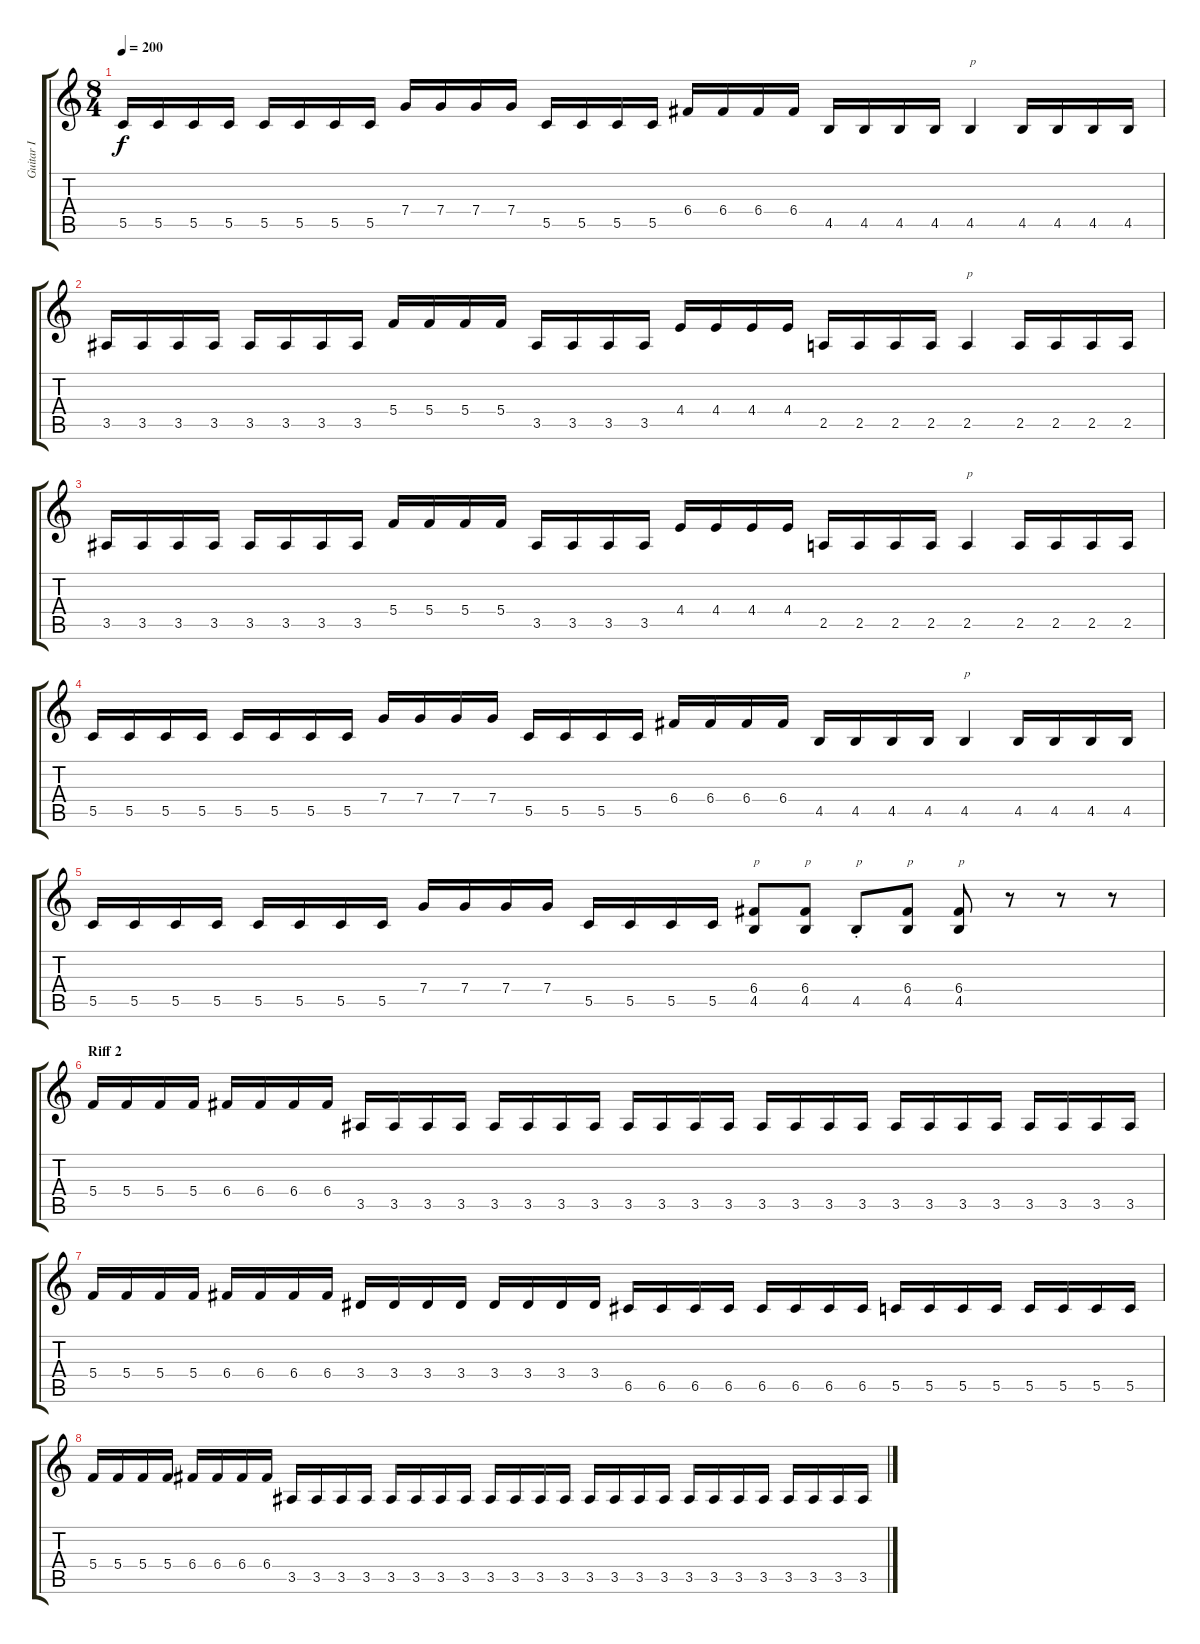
\track ("Guitar I" "Guitar I") {instrument distortionguitar}
\staff {score tabs}
\tuning (D4 A3 F3 C3 G2 D2) {hide}
\ts (8 4)
\tempo 200
\clef g2
\ks c
5.5.16{dy f} 5.5.16 5.5.16 5.5.16 5.5.16 5.5.16 5.5.16 5.5.16 7.4.16 7.4.16 7.4.16 7.4.16 5.5.16 5.5.16 5.5.16 5.5.16 6.4.16 6.4.16 6.4.16 6.4.16 4.5.16 4.5.16 4.5.16 4.5.16 4.5.4{txt "p"} 4.5.16 4.5.16 4.5.16 4.5.16 |
3.5.16 3.5.16 3.5.16 3.5.16 3.5.16 3.5.16 3.5.16 3.5.16 5.4.16 5.4.16 5.4.16 5.4.16 3.5.16 3.5.16 3.5.16 3.5.16 4.4.16 4.4.16 4.4.16 4.4.16 2.5.16 2.5.16 2.5.16 2.5.16 2.5.4{txt "p"} 2.5.16 2.5.16 2.5.16 2.5.16 |
3.5.16 3.5.16 3.5.16 3.5.16 3.5.16 3.5.16 3.5.16 3.5.16 5.4.16 5.4.16 5.4.16 5.4.16 3.5.16 3.5.16 3.5.16 3.5.16 4.4.16 4.4.16 4.4.16 4.4.16 2.5.16 2.5.16 2.5.16 2.5.16 2.5.4{txt "p"} 2.5.16 2.5.16 2.5.16 2.5.16 |
5.5.16 5.5.16 5.5.16 5.5.16 5.5.16 5.5.16 5.5.16 5.5.16 7.4.16 7.4.16 7.4.16 7.4.16 5.5.16 5.5.16 5.5.16 5.5.16 6.4.16 6.4.16 6.4.16 6.4.16 4.5.16 4.5.16 4.5.16 4.5.16 4.5.4{txt "p"} 4.5.16 4.5.16 4.5.16 4.5.16 |
5.5.16 5.5.16 5.5.16 5.5.16 5.5.16 5.5.16 5.5.16 5.5.16 7.4.16 7.4.16 7.4.16 7.4.16 5.5.16 5.5.16 5.5.16 5.5.16 (6.4 4.5).8{txt "p"} (6.4 4.5).8{txt "p"} 4.5{st}.8{txt "p"} (6.4 4.5).8{txt "p"} (6.4 4.5).8{txt "p"} r.8 r.8 r.8 |
\section ("" "Riff 2")
5.4.16 5.4.16 5.4.16 5.4.16 6.4.16 6.4.16 6.4.16 6.4.16 3.5.16 3.5.16 3.5.16 3.5.16 3.5.16 3.5.16 3.5.16 3.5.16 3.5.16 3.5.16 3.5.16 3.5.16 3.5.16 3.5.16 3.5.16 3.5.16 3.5.16 3.5.16 3.5.16 3.5.16 3.5.16 3.5.16 3.5.16 3.5.16 |
5.4.16 5.4.16 5.4.16 5.4.16 6.4.16 6.4.16 6.4.16 6.4.16 3.4.16 3.4.16 3.4.16 3.4.16 3.4.16 3.4.16 3.4.16 3.4.16 6.5.16 6.5.16 6.5.16 6.5.16 6.5.16 6.5.16 6.5.16 6.5.16 5.5.16 5.5.16 5.5.16 5.5.16 5.5.16 5.5.16 5.5.16 5.5.16 |
5.4.16 5.4.16 5.4.16 5.4.16 6.4.16 6.4.16 6.4.16 6.4.16 3.5.16 3.5.16 3.5.16 3.5.16 3.5.16 3.5.16 3.5.16 3.5.16 3.5.16 3.5.16 3.5.16 3.5.16 3.5.16 3.5.16 3.5.16 3.5.16 3.5.16 3.5.16 3.5.16 3.5.16 3.5.16 3.5.16 3.5.16 3.5.16
